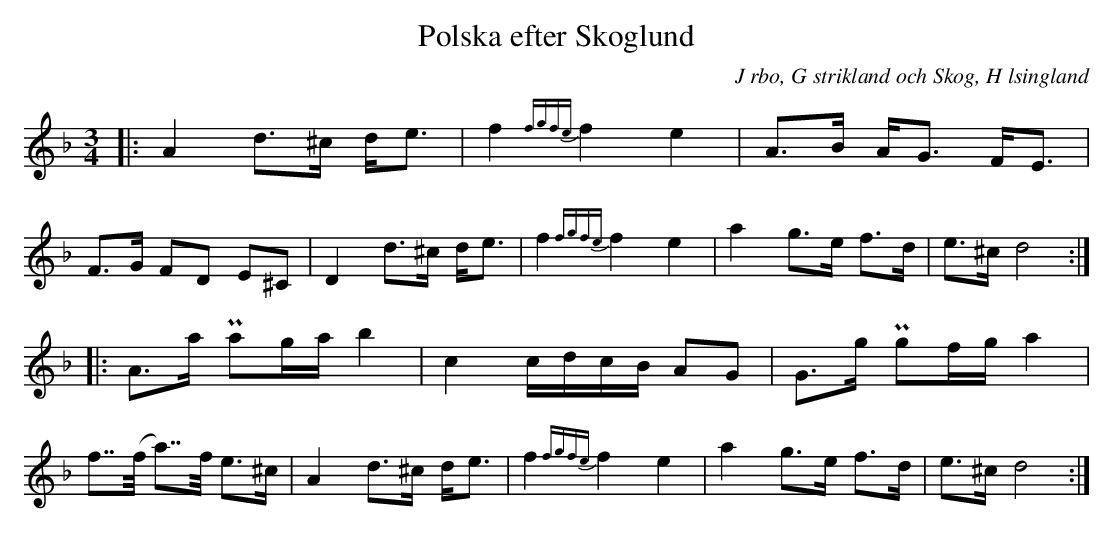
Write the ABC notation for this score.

X:1
T: Polska efter Skoglund
O:J rbo, G strikland och Skog, H lsingland
O:Skog, H lsingland
M: 3/4
L: 1/16
K: Dm
|:A4 d2>^c2 d2<e2 |f4 {fgfe}f4 e4| A2>B2 A2<G2 F2<E2|F2>G2 F2D2 E2^C2|D4 d2>^c2 d2<e2 |f4 {fgfe}f4 e4|a4 g2>e2 f2>d2|e2>^c2 d8 ::
A2>a2 Pa2ga b4|c4 cdcB A2G2|G2>g2 Pg2fg  a4|f2>>(f2 a2)>>f2 e2>^c2|A4 d2>^c2 d2<e2 |f4 {fgfe}f4 e4|a4 g2>e2 f2>d2|e2>^c2 d8:|
